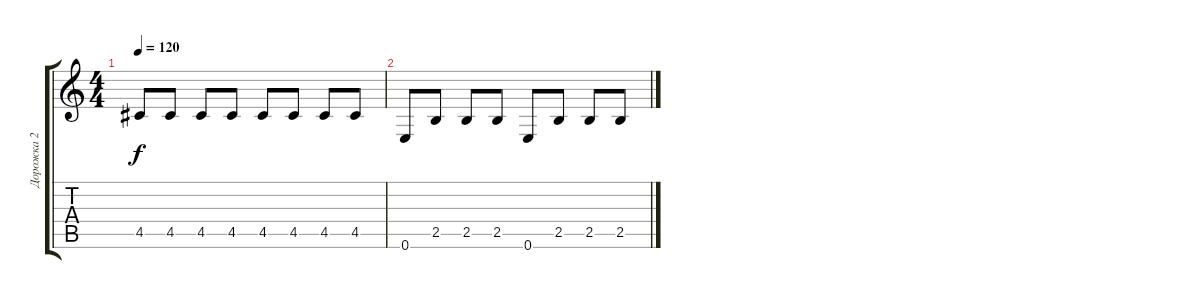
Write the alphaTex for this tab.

\track ("Дорожка 2" "Дорожка 2") {instrument electricbassfinger}
\staff {score tabs}
\tuning (E4 B3 G3 D3 A2 E2) {hide}
\ts (4 4)
\tempo 120
\clef g2
\ks c
4.5.8{dy f} 4.5.8 4.5.8 4.5.8 4.5.8 4.5.8 4.5.8 4.5.8 |
0.6.8 2.5.8 2.5.8 2.5.8 0.6.8 2.5.8 2.5.8 2.5.8
